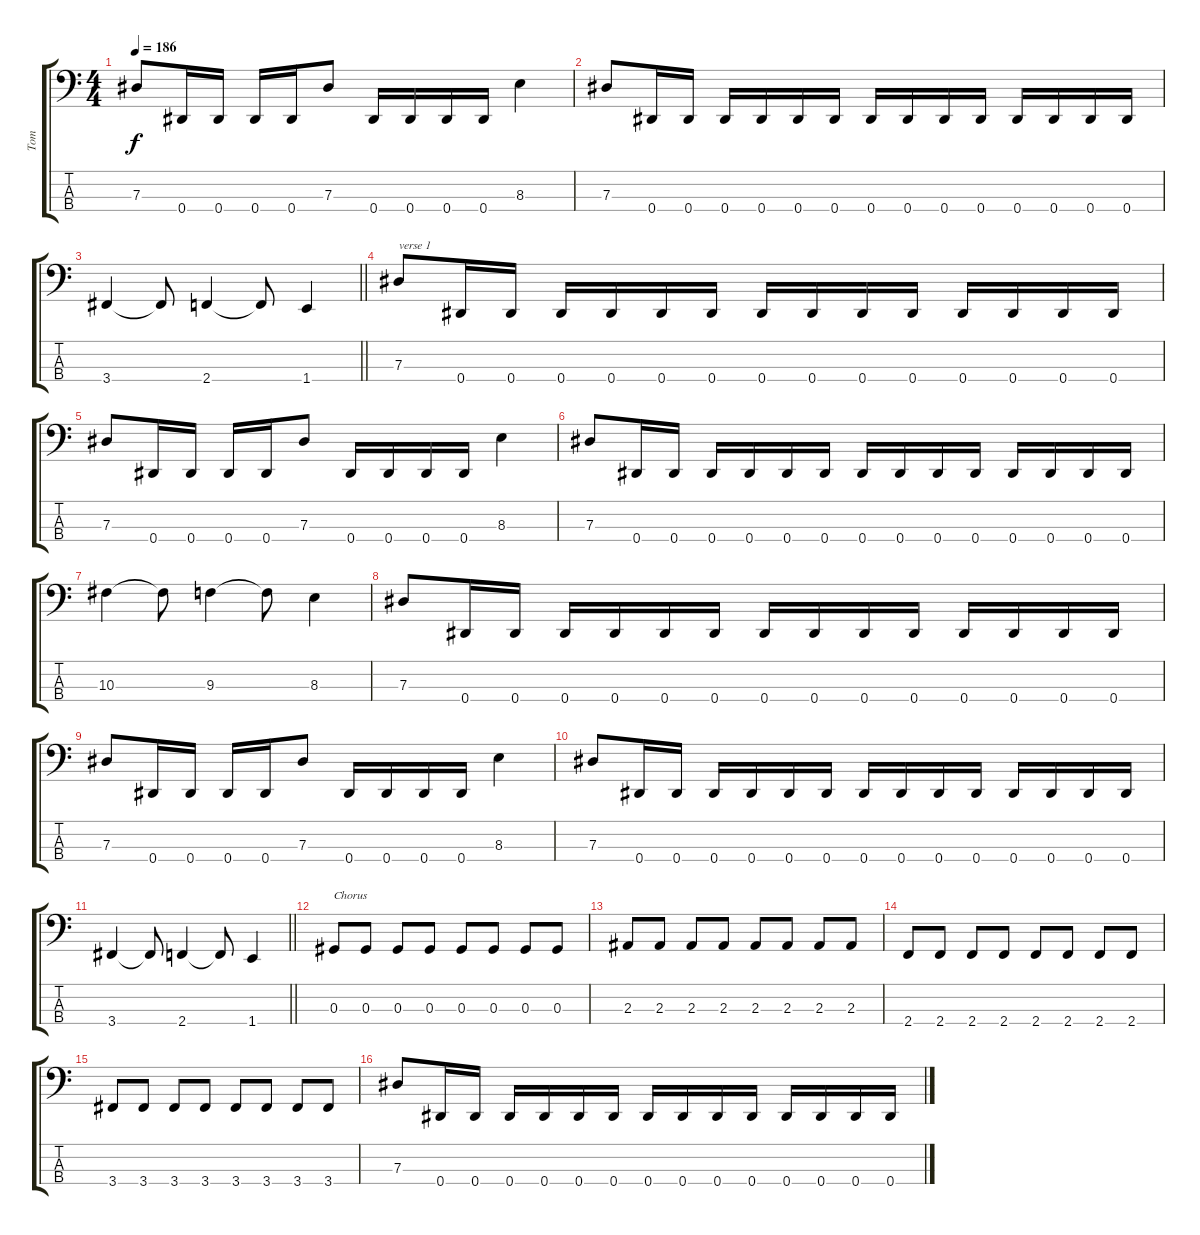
\track ("Tom" "Tom") {instrument electricbasspick}
\staff {score tabs}
\tuning (Gb2 Db2 Ab1 Eb1) {hide}
\ts (4 4)
\tempo 186
\clef f4
\ks c
7.3.8{dy f} 0.4.16 0.4.16 0.4.16 0.4.16 7.3.8 0.4.16 0.4.16 0.4.16 0.4.16 8.3.4 |
7.3.8 0.4.16 0.4.16 0.4.16 0.4.16 0.4.16 0.4.16 0.4.16 0.4.16 0.4.16 0.4.16 0.4.16 0.4.16 0.4.16 0.4.16 |
\barLineRight lightlight
3.4.4 3.4{t}.8 2.4.4 2.4{t}.8 1.4.4 |
7.3.8{txt "verse 1"} 0.4.16 0.4.16 0.4.16 0.4.16 0.4.16 0.4.16 0.4.16 0.4.16 0.4.16 0.4.16 0.4.16 0.4.16 0.4.16 0.4.16 |
7.3.8 0.4.16 0.4.16 0.4.16 0.4.16 7.3.8 0.4.16 0.4.16 0.4.16 0.4.16 8.3.4 |
7.3.8 0.4.16 0.4.16 0.4.16 0.4.16 0.4.16 0.4.16 0.4.16 0.4.16 0.4.16 0.4.16 0.4.16 0.4.16 0.4.16 0.4.16 |
10.3.4 10.3{t}.8 9.3.4 9.3{t}.8 8.3.4 |
7.3.8 0.4.16 0.4.16 0.4.16 0.4.16 0.4.16 0.4.16 0.4.16 0.4.16 0.4.16 0.4.16 0.4.16 0.4.16 0.4.16 0.4.16 |
7.3.8 0.4.16 0.4.16 0.4.16 0.4.16 7.3.8 0.4.16 0.4.16 0.4.16 0.4.16 8.3.4 |
7.3.8 0.4.16 0.4.16 0.4.16 0.4.16 0.4.16 0.4.16 0.4.16 0.4.16 0.4.16 0.4.16 0.4.16 0.4.16 0.4.16 0.4.16 |
\barLineRight lightlight
3.4.4 3.4{t}.8 2.4.4 2.4{t}.8 1.4.4 |
0.3.8{txt "Chorus"} 0.3.8 0.3.8 0.3.8 0.3.8 0.3.8 0.3.8 0.3.8 |
2.3.8 2.3.8 2.3.8 2.3.8 2.3.8 2.3.8 2.3.8 2.3.8 |
2.4.8 2.4.8 2.4.8 2.4.8 2.4.8 2.4.8 2.4.8 2.4.8 |
3.4.8 3.4.8 3.4.8 3.4.8 3.4.8 3.4.8 3.4.8 3.4.8 |
7.3.8 0.4.16 0.4.16 0.4.16 0.4.16 0.4.16 0.4.16 0.4.16 0.4.16 0.4.16 0.4.16 0.4.16 0.4.16 0.4.16 0.4.16
